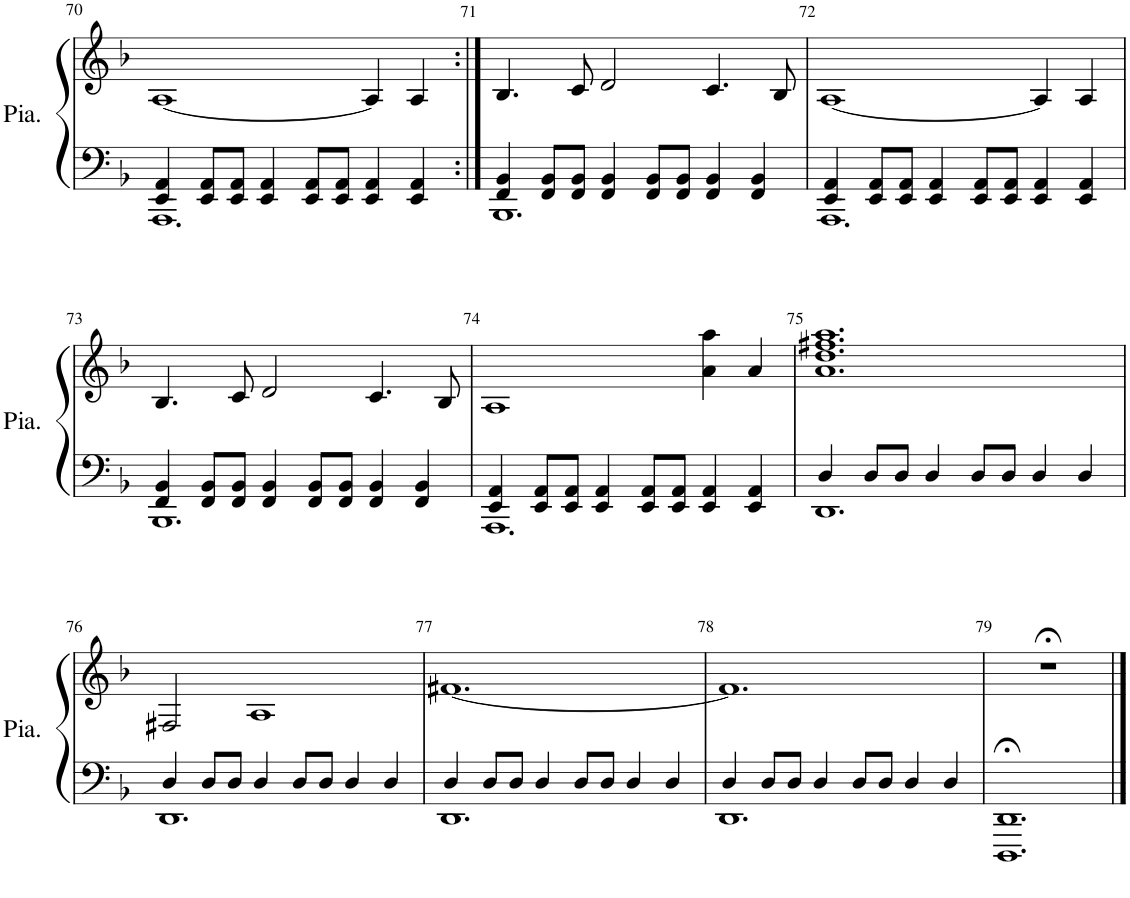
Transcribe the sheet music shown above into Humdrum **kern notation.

**kern	**kern
*part1	*part1
*staff2	*staff1
*I"Piano	*
*I'Pia.	*
!!LO:PB:g=z
*clefF4	*clefG2
*k[b-]	*k[b-]
*M3/2	*M3/2
=70	=70
*^	*
4EE/ 4AA/	1.AAA	[1A
8EE/ 8AA/L	.	.
8EE/ 8AA/J	.	.
4EE/ 4AA/	.	.
8EE/ 8AA/L	.	.
8EE/ 8AA/J	.	.
4EE/ 4AA/	.	4A/]
4EE/ 4AA/	.	4A/
=71:|!	=71:|!	=71:|!
4FF/ 4BB-/	1.BBB-	4.B-/
8FF/ 8BB-/L	.	.
8FF/ 8BB-/J	.	8c/
4FF/ 4BB-/	.	2d/
8FF/ 8BB-/L	.	.
8FF/ 8BB-/J	.	.
4FF/ 4BB-/	.	4.c/
4FF/ 4BB-/	.	.
.	.	8B-/
=72	=72	=72
4EE/ 4AA/	1.AAA	[1A
8EE/ 8AA/L	.	.
8EE/ 8AA/J	.	.
4EE/ 4AA/	.	.
8EE/ 8AA/L	.	.
8EE/ 8AA/J	.	.
4EE/ 4AA/	.	4A/]
4EE/ 4AA/	.	4A/
!!LO:LB:g=z
=73	=73	=73
4FF/ 4BB-/	1.BBB-	4.B-/
8FF/ 8BB-/L	.	.
8FF/ 8BB-/J	.	8c/
4FF/ 4BB-/	.	2d/
8FF/ 8BB-/L	.	.
8FF/ 8BB-/J	.	.
4FF/ 4BB-/	.	4.c/
4FF/ 4BB-/	.	.
.	.	8B-/
=74	=74	=74
4EE/ 4AA/	1.AAA	1A
8EE/ 8AA/L	.	.
8EE/ 8AA/J	.	.
4EE/ 4AA/	.	.
8EE/ 8AA/L	.	.
8EE/ 8AA/J	.	.
4EE/ 4AA/	.	4a\ 4aa\
4EE/ 4AA/	.	4a/
=75	=75	=75
4D/	1.DD	1.a 1.dd 1.ff#X 1.aa
8D/L	.	.
8D/J	.	.
4D/	.	.
8D/L	.	.
8D/J	.	.
4D/	.	.
4D/	.	.
!!LO:LB:g=z
=76	=76	=76
4D/	1.DD	2F#X/
8D/L	.	.
8D/J	.	.
4D/	.	1A
8D/L	.	.
8D/J	.	.
4D/	.	.
4D/	.	.
=77	=77	=77
4D/	1.DD	[1.f#X
8D/L	.	.
8D/J	.	.
4D/	.	.
8D/L	.	.
8D/J	.	.
4D/	.	.
4D/	.	.
=78	=78	=78
4D/	1.DD	1.f#]
8D/L	.	.
8D/J	.	.
4D/	.	.
8D/L	.	.
8D/J	.	.
4D/	.	.
4D/	.	.
*v	*v	*
=79	=79
1.DDD;< 1.DD;<	1.r;<
==	==
*-	*-
